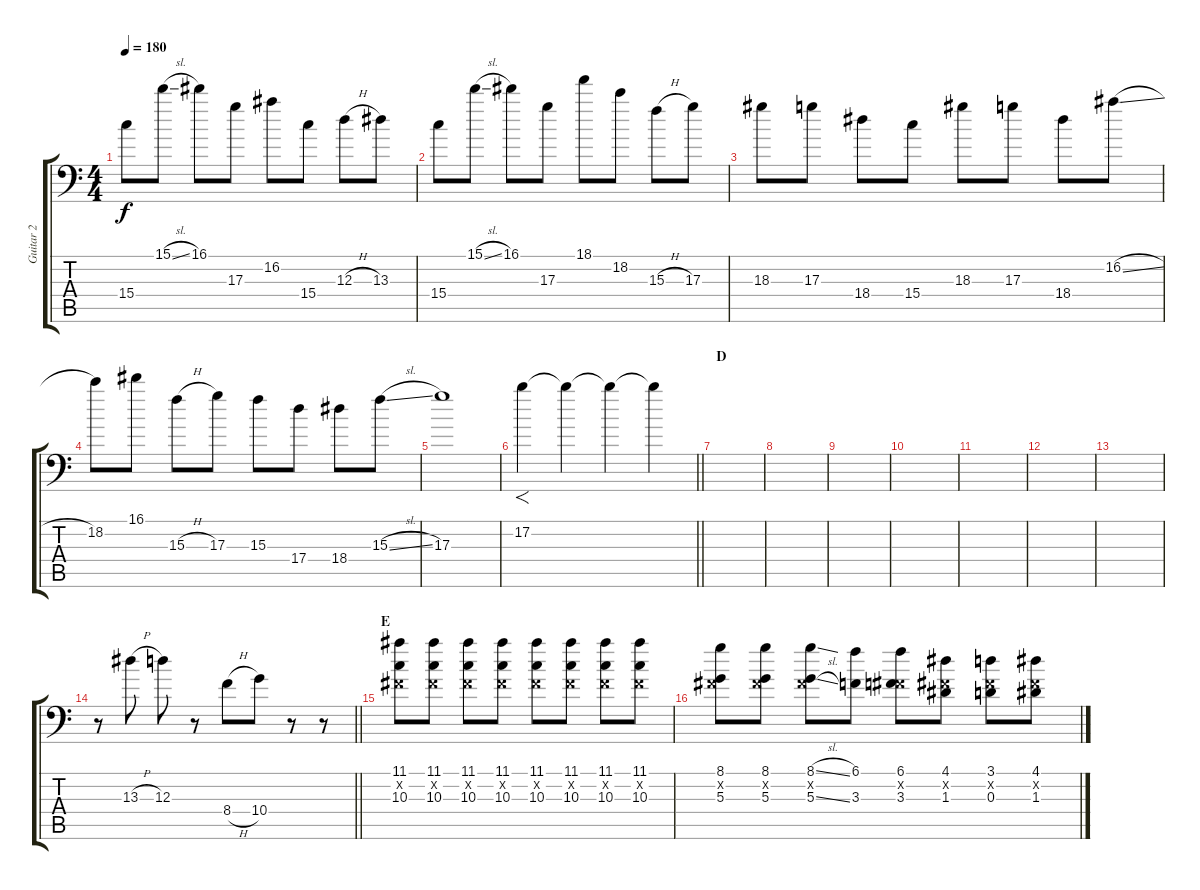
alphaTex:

\track ("Guitar 2" "Guitar 2") {instrument distortionguitar}
\staff {score tabs}
\tuning (B3 Gb3 D3 A2 E2 A1) {hide}
\ts (4 4)
\tempo 180
\clef f4
\ks c
15.4.8{dy f} 15.1{sl}.8 16.1.8 17.3.8 16.2.8 15.4.8 12.3{h}.8 13.3.8 |
15.4.8 15.1{sl}.8 16.1.8 17.3.8 18.1.8 18.2.8 15.3{h}.8 17.3.8 |
18.3.8 17.3.8 18.4.8 15.4.8 18.3.8 17.3.8 18.4.8 16.2{sl}.8 |
18.2.8 16.1.8 15.3{h}.8 17.3.8 15.3.8 17.4.8 18.4.8 15.3{sl}.8 |
17.3.1 |
\barLineRight lightlight
17.2.4{f} 17.2{t}.4 17.2{t}.4 17.2{t}.4 |
\section ("" "D")
|
|
|
|
|
|
|
\barLineRight lightlight
r.8{volume 14 balance 14 instrument distortionguitar} 13.3{h}.8 12.3.8 r.8 8.4{h}.8 10.4.8 r.8 r.8 |
\section ("" "E")
(11.1 0.2{x} 10.3).8 (11.1 0.2{x} 10.3).8 (11.1 0.2{x} 10.3).8 (11.1 0.2{x} 10.3).8 (11.1 0.2{x} 10.3).8 (11.1 0.2{x} 10.3).8 (11.1 0.2{x} 10.3).8 (11.1 0.2{x} 10.3).8 |
(8.1 0.2{x} 5.3).8 (8.1 0.2{x} 5.3).8 (8.1{sl} 0.2{x} 5.3{sl}).8 (6.1 3.3).8 (6.1 0.2{x} 3.3).8 (4.1 0.2{x} 1.3).8 (3.1 0.2{x} 0.3).8 (4.1 0.2{x} 1.3).8
